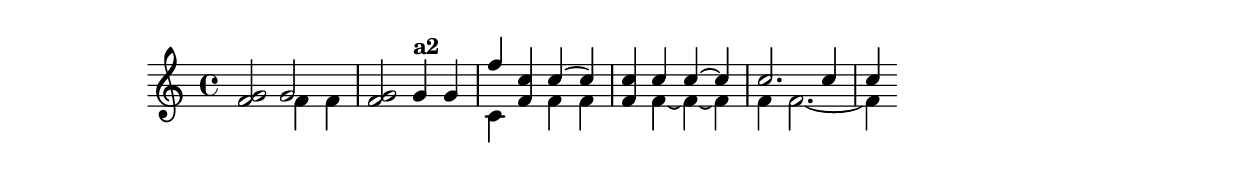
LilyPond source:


\header {
    texidoc ="The new part combiner stays apart from:
@itemize @bullet
@item different durations,
@item different articulations (taking into account only slur/beam/tie), and
@item wide pitch ranges.
@end itemize
"
    }

\version "2.3.22"

vone =  \relative a' { g2 g    g  g4 g f' c c( c) c c  c ~ c
			     c2. c4   c
			 }
vtwo =  \relative a' { f2 f4 f f2 g4 g c, f f  f  f f~ f ~ f
			     f4 f2. ~ f4

			 }

\score {
   \partcombine \vone \vtwo
   \layout { raggedright = ##t } 
}
 
